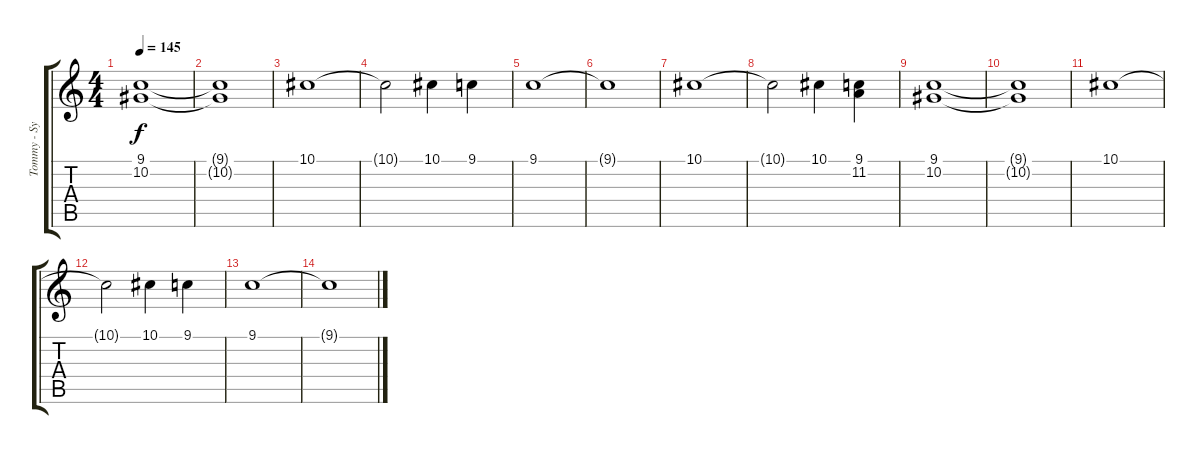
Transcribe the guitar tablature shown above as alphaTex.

\track ("Tommy - Synth" "Tommy - Sy") {instrument koto}
\staff {score tabs}
\tuning (Eb4 Bb3 Gb3 Db3 Ab2 Eb2) {hide}
\ts (4 4)
\tempo 145
\clef g2
\ks c
(9.1 10.2).1{dy f} |
(9.1{t} 10.2{t}).1 |
10.1.1 |
10.1{t}.2 10.1.4 9.1.4 |
9.1.1 |
9.1{t}.1 |
10.1.1 |
10.1{t}.2 10.1.4 (9.1 11.2).4 |
(9.1 10.2).1 |
(9.1{t} 10.2{t}).1 |
10.1.1 |
10.1{t}.2 10.1.4 9.1.4 |
9.1.1 |
9.1{t}.1
